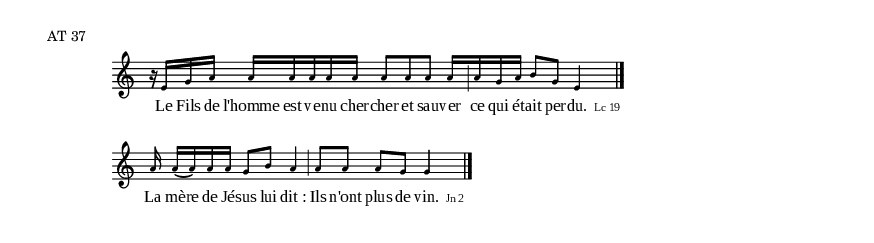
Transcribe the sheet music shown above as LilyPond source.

\version "2.12.0"
 \include "definitions.ly"
\markup {AT  37}


\relative a' { 
	\new Staff {
		\cadenzaOn
		\set Staff.instrumentName = \markup{ \center-column {  } }
		r16 e16[ g a]
		\times 2/5 {a16[a a a a]}
		\times 2/3 { a8[ a a] }
		a16[\cesurebasse a g a]
		b8[ g] e4
		\endBar
	}

	\addlyrics {
Le Fils de l'homme est ve -- nu cher -- cher et sau -- ver ce qui ét -- ait per -- du.	
		\markup { \citation #"Lc 19" } 
	}
}


\relative a' { 
	\new Staff {
		\cadenzaOn
		\set Staff.instrumentName = \markup{ \center-column {  } }
a16
a[\( a\) a a]
g8[ b]
a4
\cesure
a8[ a]
a[ g]
g4
		\endBar
	}

	\addlyrics {
La mè -- re de Jé -- sus lui "dit :" Ils n'ont plus de vin.	
		\markup { \citation #"Jn 2" } 
	}
}


